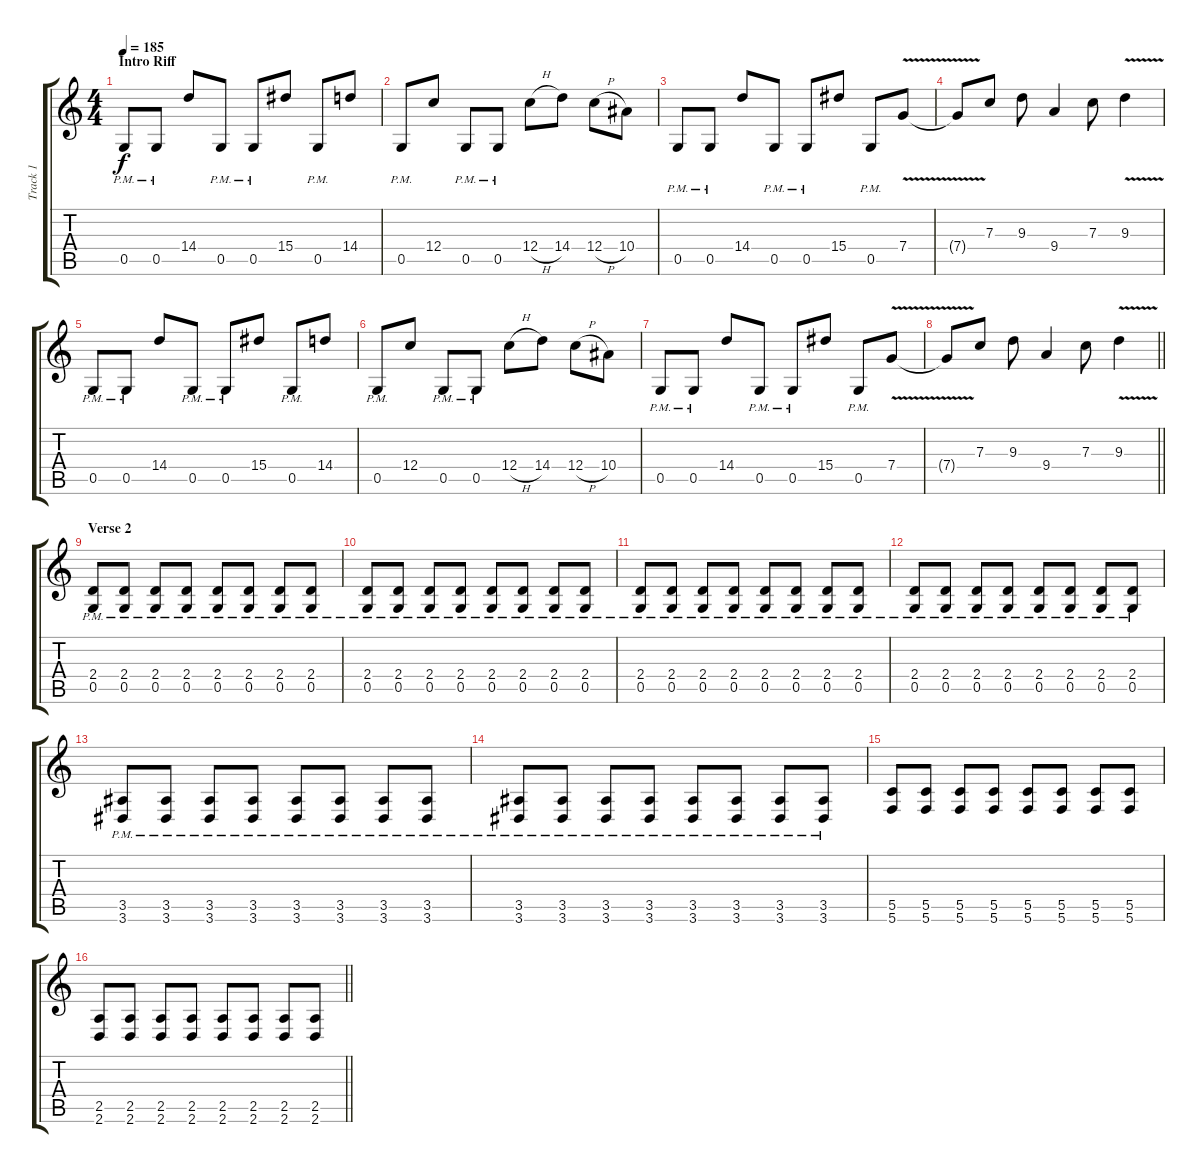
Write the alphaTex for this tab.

\track ("Track 1" "Track 1") {instrument distortionguitar}
\staff {score tabs}
\tuning (D4 A3 F3 C3 G2 C2) {hide}
\ts (4 4)
\section ("" "Intro Riff")
\tempo 185
\clef g2
\ks c
0.5{pm}.8{dy f} 0.5{pm}.8 14.4.8 0.5{pm}.8 0.5{pm}.8 15.4.8 0.5{pm}.8 14.4.8 |
0.5{pm}.8 12.4.8 0.5{pm}.8 0.5{pm}.8 12.4{h}.8 14.4.8 12.4{h}.8 10.4.8 |
0.5{pm}.8 0.5{pm}.8 14.4.8 0.5{pm}.8 0.5{pm}.8 15.4.8 0.5{pm}.8 7.4{v}.8 |
7.4{t}.8 7.3.8 9.3.8 9.4.4 7.3.8 9.3{v}.4 |
0.5{pm}.8 0.5{pm}.8 14.4.8 0.5{pm}.8 0.5{pm}.8 15.4.8 0.5{pm}.8 14.4.8 |
0.5{pm}.8 12.4.8 0.5{pm}.8 0.5{pm}.8 12.4{h}.8 14.4.8 12.4{h}.8 10.4.8 |
0.5{pm}.8 0.5{pm}.8 14.4.8 0.5{pm}.8 0.5{pm}.8 15.4.8 0.5{pm}.8 7.4{v}.8 |
\barLineRight lightlight
7.4{t}.8 7.3.8 9.3.8 9.4.4 7.3.8 9.3{v}.4 |
\section ("" "Verse 2")
(2.4{pm} 0.5{pm}).8 (2.4{pm} 0.5{pm}).8 (2.4{pm} 0.5{pm}).8 (2.4{pm} 0.5{pm}).8 (2.4{pm} 0.5{pm}).8 (2.4{pm} 0.5{pm}).8 (2.4{pm} 0.5{pm}).8 (2.4{pm} 0.5{pm}).8 |
(2.4{pm} 0.5{pm}).8 (2.4{pm} 0.5{pm}).8 (2.4{pm} 0.5{pm}).8 (2.4{pm} 0.5{pm}).8 (2.4{pm} 0.5{pm}).8 (2.4{pm} 0.5{pm}).8 (2.4{pm} 0.5{pm}).8 (2.4{pm} 0.5{pm}).8 |
(2.4{pm} 0.5{pm}).8 (2.4{pm} 0.5{pm}).8 (2.4{pm} 0.5{pm}).8 (2.4{pm} 0.5{pm}).8 (2.4{pm} 0.5{pm}).8 (2.4{pm} 0.5{pm}).8 (2.4{pm} 0.5{pm}).8 (2.4{pm} 0.5{pm}).8 |
(2.4{pm} 0.5{pm}).8 (2.4{pm} 0.5{pm}).8 (2.4{pm} 0.5{pm}).8 (2.4{pm} 0.5{pm}).8 (2.4{pm} 0.5{pm}).8 (2.4{pm} 0.5{pm}).8 (2.4{pm} 0.5{pm}).8 (2.4{pm} 0.5{pm}).8 |
(3.5{pm} 3.6{pm}).8 (3.5{pm} 3.6{pm}).8 (3.5{pm} 3.6{pm}).8 (3.5{pm} 3.6{pm}).8 (3.5{pm} 3.6{pm}).8 (3.5{pm} 3.6{pm}).8 (3.5{pm} 3.6{pm}).8 (3.5{pm} 3.6{pm}).8 |
(3.5{pm} 3.6{pm}).8 (3.5{pm} 3.6{pm}).8 (3.5{pm} 3.6{pm}).8 (3.5{pm} 3.6{pm}).8 (3.5{pm} 3.6{pm}).8 (3.5{pm} 3.6{pm}).8 (3.5{pm} 3.6{pm}).8 (3.5{pm} 3.6{pm}).8 |
(5.5 5.6).8 (5.5 5.6).8 (5.5 5.6).8 (5.5 5.6).8 (5.5 5.6).8 (5.5 5.6).8 (5.5 5.6).8 (5.5 5.6).8 |
\barLineRight lightlight
(2.5 2.6).8 (2.5 2.6).8 (2.5 2.6).8 (2.5 2.6).8 (2.5 2.6).8 (2.5 2.6).8 (2.5 2.6).8 (2.5 2.6).8
